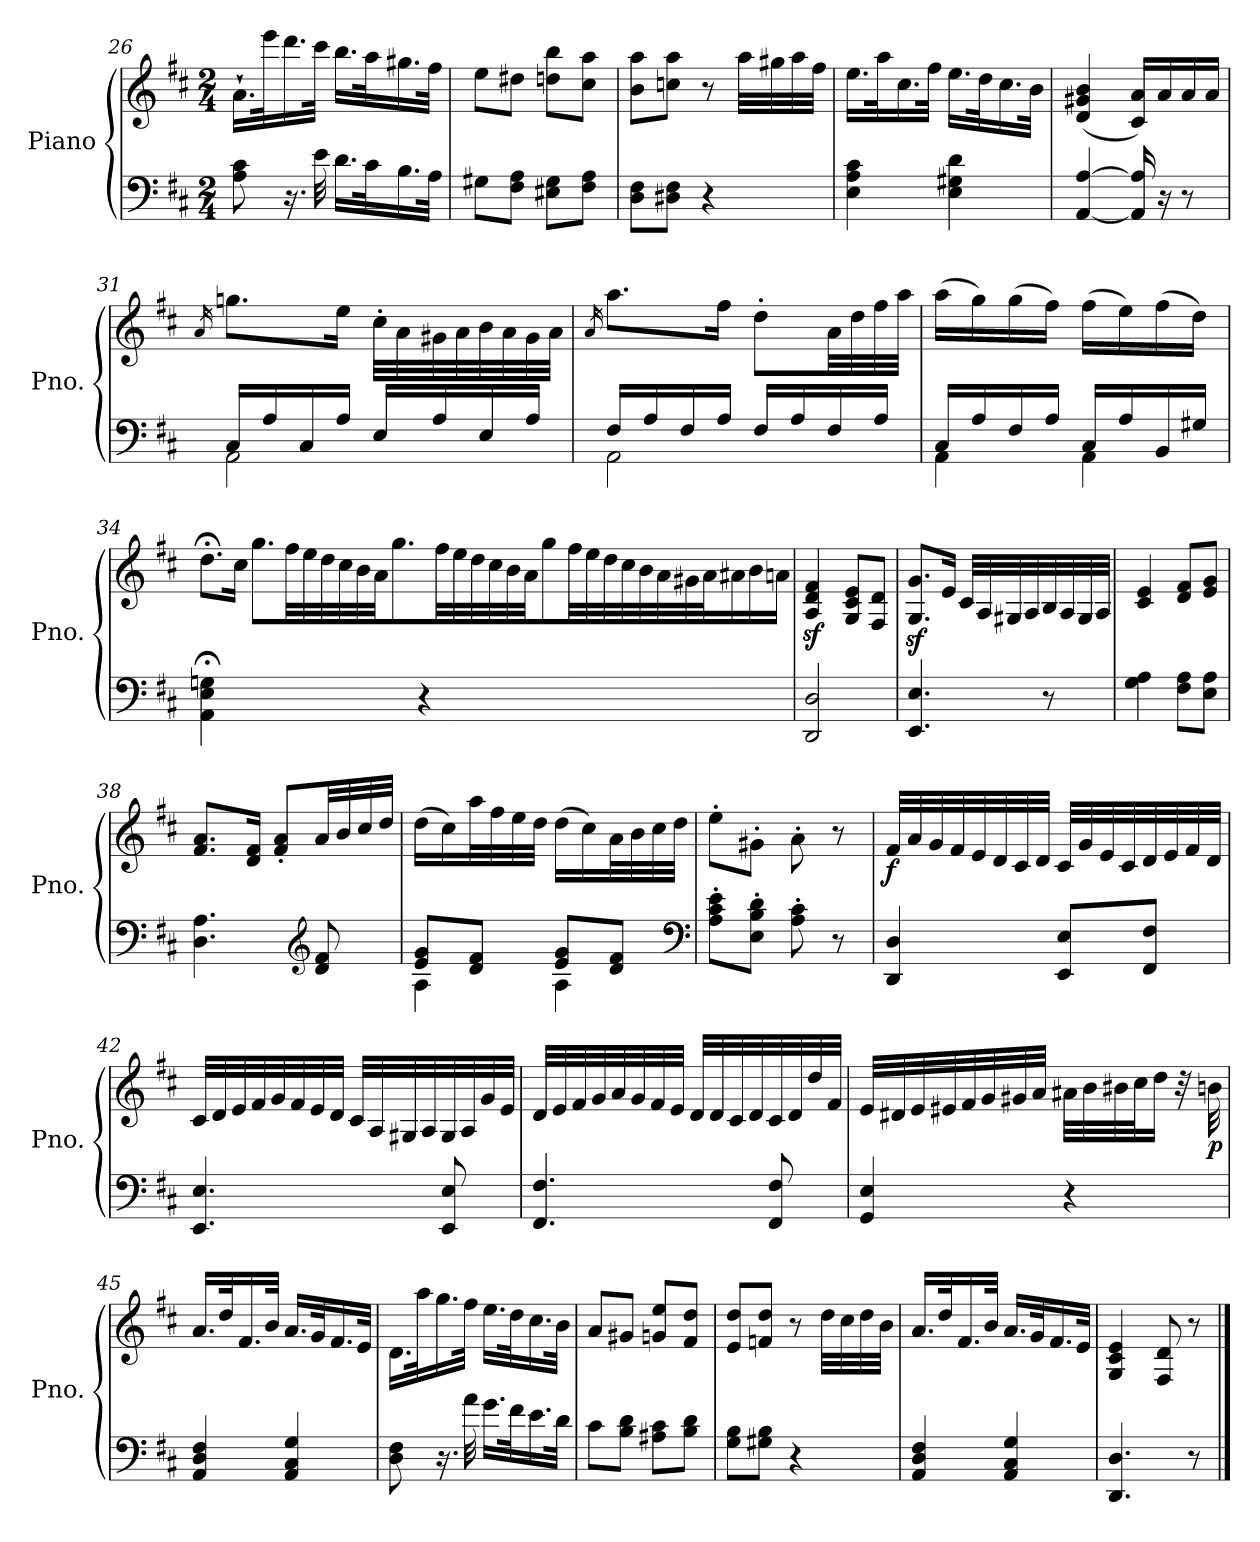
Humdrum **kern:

**kern	**kern	**dynam
*part1	*part1	*part1
*staff2	*staff1	*staff1/2
*I"Piano	*	*
*I'Pno.	*	*
*clefF4	*clefG2	*
*k[f#c#]	*k[f#c#]	*
*D:	*D:	*
*M2/4	*M2/4	*
=26	=26	=26
8A\ 8c#\	16.a`\LL	.
.	32eee\K	.
16.r	16.ddd\	.
32e\	32ccc#\JJk	.
16.d\LL	16.bb\LL	.
32c#\K	32aa\K	.
16.B\	16.gg#X\	.
32A\JJk	32ff#\JJk	.
!!LO:LB:g=z
=27	=27	=27
8G#X\L	8ee\L	.
8F#\ 8A\J	8dd#X\J	.
8E#X\ 8G#\L	8ddn\ 8bb\L	.
8F#\ 8A\J	8cc#\ 8aa\J	.
!!LO:LB:g=z
=28	=28	=28
8D\ 8F#\L	8b\ 8aa\L	.
8D#X\ 8F#\J	8ccn\ 8aa\J	.
4r	8r	.
.	32aa\LLL	.
.	32gg#X\	.
.	32aa\	.
.	32ff#\JJJ	.
=29	=29	=29
4E\ 4A\ 4c#\	16.ee\LL	.
.	32aa\K	.
.	16.cc#\	.
.	32ff#\JJk	.
4E\ 4G#X\ 4d\	16.ee\LL	.
.	32dd\K	.
.	16.cc#\	.
.	32b\JJk	.
=30	=30	=30
[4AA/ [4A/	(4d/ 4g#X/ 4b/	.
16AA/] 16A/]	16c#/ 16a/LL)	.
16r	16a/	.
8r	16a/	.
.	16a/JJ	.
=31	=31	=31
.	16qa/	.
*^	*	*
16C#/LL	2AA\	8.ggn\L	.
16A/	.	.	.
16C#/	.	.	.
16A/JJ	.	16ee\Jk	.
16E/LL	.	32cc#'\LLL	.
.	.	32a\	.
16A/	.	32g#X\	.
.	.	32a\	.
16E/	.	32b\	.
.	.	32a\	.
16A/JJ	.	32g#\	.
.	.	32a\JJJ	.
!!LO:LB:g=z
=32	=32	=32	=32
.	.	16qa/	.
16F#/LL	2AA\	8.aa\L	.
16A/	.	.	.
16F#/	.	.	.
16A/JJ	.	16ff#\Jk	.
16F#/LL	.	8dd'\L	.
16A/	.	.	.
16F#/	.	32a\LL	.
.	.	32dd\	.
16A/JJ	.	32ff#\	.
.	.	32aa\JJJ	.
!!LO:LB:g=z
=33	=33	=33	=33
16C#i/LL	4AA\	(16aa\LL	.
16A/	.	16gg\)	.
16F#i/	.	(16gg\	.
16A/JJ	.	16ff#\JJ)	.
16C#/LL	4AA\	(16ff#\LL	.
16A/	.	16ee\)	.
16BB/	.	(16ff#\	.
16G#X/JJ	.	16dd\JJ)	.
*v	*v	*	*
=34	=34	=34
4AA\;< 4E\;< 4Gn\;<	8.dd;<\L	.
.	16cc#\Jk	.
4ryy	8.gg\L	.
.	32ff#\LL	.
.	32ee\	.
4ryy	32dd\	.
.	32cc#\	.
.	32b\	.
.	32a\JJ	.
.	8.gg\	.
4r	.	.
.	32ff#\LL	.
.	32ee\	.
.	32dd\	.
.	32cc#\	.
.	32b\	.
.	32a\JJ	.
2ryy	8gg\	.
.	32ff#\LL	.
.	32ee\	.
.	32dd\	.
.	32cc#\	.
.	32b\	.
.	32a\	.
.	32g#X\	.
.	32a\J	.
.	16a#X\	.
.	16b\	.
16ryy	16an\JJ	.
=35	=35	=35
2DD/ 2D/	4A/z< 4d/z< 4f#/z<	.
.	8G/ 8c#/ 8e/L	.
.	8F#/ 8d/J	.
!!LO:PB:g=z
=36	=36	=36
4.EE/ 4.E/	8.G/z< 8.g/z<L	.
.	16e/Jk	.
.	32c#/LLL	.
.	32A/	.
.	32G#X/	.
.	32A/	.
8r	32B/	.
.	32A/	.
.	32G#/	.
.	32A/JJJ	.
=37	=37	=37
4G\ 4A\	4c#/ 4e/	.
8F#\ 8A\L	8d/ 8f#/L	.
8E\ 8A\J	8e/ 8g/J	.
=38	=38	=38
4.D\ 4.A\	8.f#/ 8.a/L	.
.	16d/ 16f#/Jk	.
*clefG2	*	*
.	8f#/' 8a/'L	.
8d/ 8f#/	32a/LL	.
.	32b/	.
.	32cc#/	.
.	32dd/JJJ	.
=39	=39	=39
*^	*	*
8e/ 8g/L	4A\	(16dd\LL	.
.	.	16cc#\)	.
8d/ 8f#/J	.	32aa\L	.
.	.	32ff#\	.
.	.	32ee\	.
.	.	32dd\JJJ	.
8e/ 8g/L	4A\	(16dd\LL	.
.	.	16cc#\)	.
8d/ 8f#/J	.	32a\L	.
.	.	32b\	.
*clefF4	*	*	*
.	.	32cc#\	.
.	.	32dd\JJJ	.
*v	*v	*	*
=40	=40	=40
8A\' 8c#\' 8e\'L	8ee'\L	.
8E\' 8B\' 8d\'J	8g#X'\J	.
8A\' 8c#\'	8a'\	.
8r	8r	.
!!LO:LB:g=z
=41	=41	=41
!	!	!LO:DY:b
4DD/ 4D/	32f#/LLL	f
.	32a/	.
.	32g/	.
.	32f#/	.
.	32e/	.
.	32d/	.
.	32c#/	.
.	32d/JJJ	.
8EE/ 8E/L	32c#/LLL	.
.	32g/	.
.	32e/	.
.	32c#/	.
8FF#/ 8F#/J	32d/	.
.	32e/	.
.	32f#/	.
.	32d/JJJ	.
=42	=42	=42
4.EE/ 4.E/	32c#/LLL	.
.	32d/	.
.	32e/	.
.	32f#/	.
.	32g/	.
.	32f#/	.
.	32e/	.
.	32d/JJJ	.
.	32c#/LLL	.
.	32A/	.
.	32G#X/	.
.	32A/	.
8EE/ 8E/	32G#/	.
.	32A/	.
.	32g/	.
.	32e/JJJ	.
=43	=43	=43
4.FF#/ 4.F#/	32d/LLL	.
.	32e/	.
.	32f#/	.
.	32g/	.
.	32a/	.
.	32g/	.
.	32f#/	.
.	32e/JJJ	.
.	32d/LLL	.
.	32d/	.
.	32c#/	.
.	32d/	.
8FF#/ 8F#/	32c#/	.
.	32d/	.
.	32dd/	.
.	32f#/JJJ	.
!!LO:LB:g=z
=44	=44	=44
4GG/ 4E/	32e/LLL	.
.	32d#X/	.
.	32e/	.
.	32e#X/	.
.	32f#/	.
.	32g/	.
.	32g#X/	.
.	32a/JJJ	.
4r	32a#X\LLL	.
.	32b\	.
.	32b#X\	.
.	32cc#\J	.
.	16dd\JJ	.
.	32r	.
!	!	!LO:DY:b
.	32bn\	p
=45	=45	=45
4AA/ 4D/ 4F#/	16.a/LL	.
.	32dd/K	.
.	16.f#/	.
.	32b/JJk	.
4AA/ 4C#/ 4G/	16.a/LL	.
.	32g/K	.
.	16.f#/	.
.	32e/JJk	.
=46	=46	=46
8D\ 8F#\	16.d\LL	.
.	32aa\K	.
16.r	16.gg\	.
32a\	32ff#\JJk	.
16.g\LL	16.ee\LL	.
32f#\K	32dd\K	.
16.e\	16.cc#\	.
32d\JJk	32b\JJk	.
!!LO:LB:g=z
=47	=47	=47
8c#\L	8a/L	.
8B\ 8d\J	8g#X/J	.
8A#X\ 8c#\L	8gn/ 8ee/L	.
8B\ 8d\J	8f#/ 8dd/J	.
=48	=48	=48
8G\ 8B\L	8e/ 8dd/L	.
8G#X\ 8B\J	8fn/ 8dd/J	.
4r	8r	.
.	32dd\LLL	.
.	32cc#\	.
.	32dd\	.
.	32b\JJJ	.
=49	=49	=49
4AA/ 4D/ 4F#/	16.a/LL	.
.	32dd/K	.
.	16.f#/	.
.	32b/JJk	.
4AA/ 4C#/ 4G/	16.a/LL	.
.	32g/K	.
.	16.f#/	.
.	32e/JJk	.
=50	=50	=50
4.DD/ 4.D/	4G/ 4c#/ 4e/	.
.	8F#/ 8d/	.
8r	8r	.
==	==	==
*-	*-	*-
